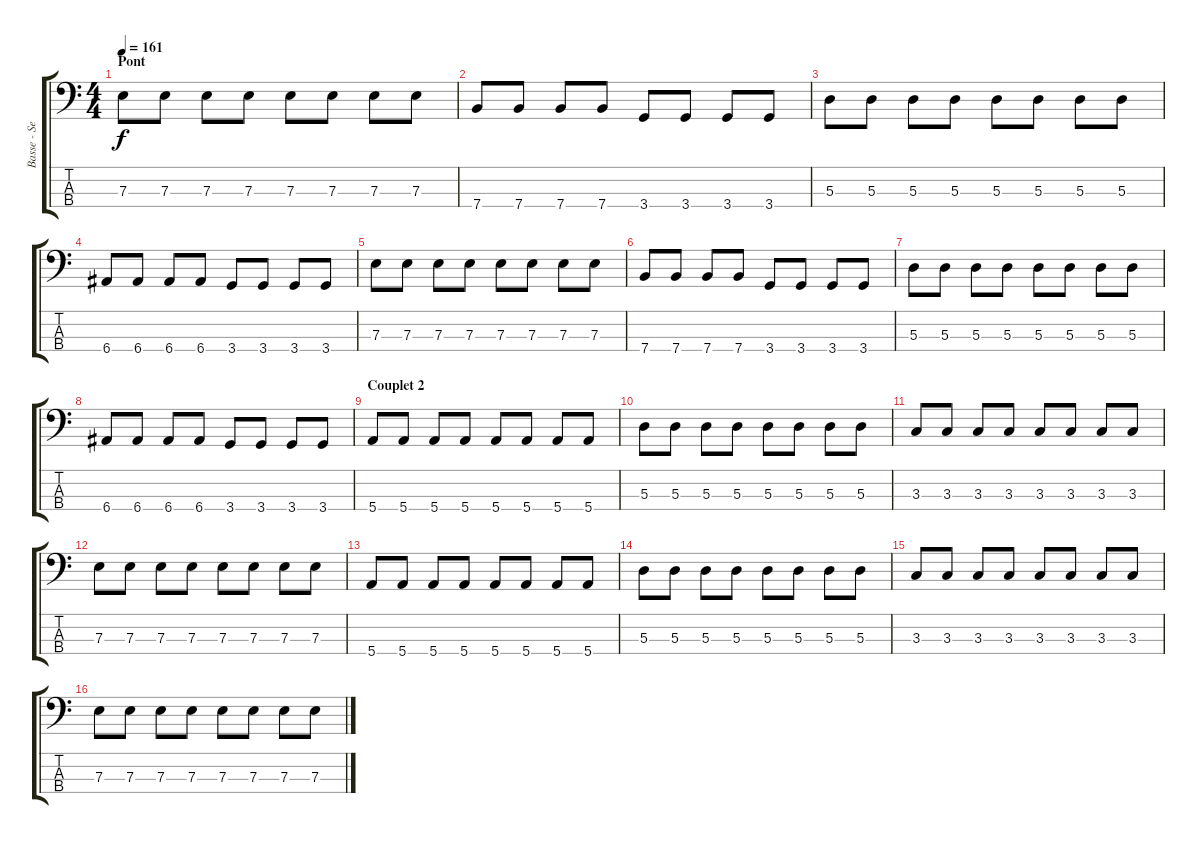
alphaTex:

\track ("Basse - Seb" "Basse - Se") {instrument electricbassfinger}
\staff {score tabs}
\tuning (G2 D2 A1 E1) {hide}
\ts (4 4)
\section ("" "Pont")
\tempo 161
\clef f4
\ks c
7.3.8{dy f} 7.3.8 7.3.8 7.3.8 7.3.8 7.3.8 7.3.8 7.3.8 |
7.4.8 7.4.8 7.4.8 7.4.8 3.4.8 3.4.8 3.4.8 3.4.8 |
5.3.8 5.3.8 5.3.8 5.3.8 5.3.8 5.3.8 5.3.8 5.3.8 |
6.4.8 6.4.8 6.4.8 6.4.8 3.4.8 3.4.8 3.4.8 3.4.8 |
7.3.8 7.3.8 7.3.8 7.3.8 7.3.8 7.3.8 7.3.8 7.3.8 |
7.4.8 7.4.8 7.4.8 7.4.8 3.4.8 3.4.8 3.4.8 3.4.8 |
5.3.8 5.3.8 5.3.8 5.3.8 5.3.8 5.3.8 5.3.8 5.3.8 |
6.4.8 6.4.8 6.4.8 6.4.8 3.4.8 3.4.8 3.4.8 3.4.8 |
\section ("" "Couplet 2")
5.4.8 5.4.8 5.4.8 5.4.8 5.4.8 5.4.8 5.4.8 5.4.8 |
5.3.8 5.3.8 5.3.8 5.3.8 5.3.8 5.3.8 5.3.8 5.3.8 |
3.3.8 3.3.8 3.3.8 3.3.8 3.3.8 3.3.8 3.3.8 3.3.8 |
7.3.8 7.3.8 7.3.8 7.3.8 7.3.8 7.3.8 7.3.8 7.3.8 |
5.4.8 5.4.8 5.4.8 5.4.8 5.4.8 5.4.8 5.4.8 5.4.8 |
5.3.8 5.3.8 5.3.8 5.3.8 5.3.8 5.3.8 5.3.8 5.3.8 |
3.3.8 3.3.8 3.3.8 3.3.8 3.3.8 3.3.8 3.3.8 3.3.8 |
7.3.8 7.3.8 7.3.8 7.3.8 7.3.8 7.3.8 7.3.8 7.3.8
